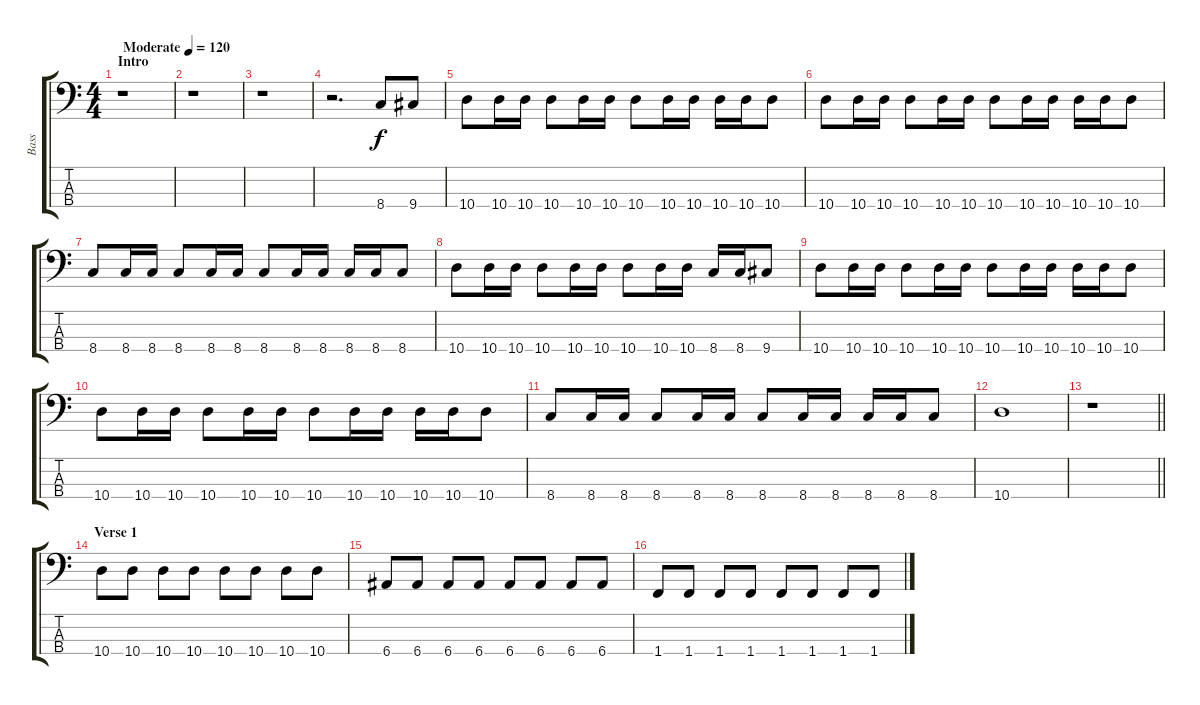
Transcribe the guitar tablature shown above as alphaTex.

\track ("Bass" "Bass") {instrument electricbassfinger}
\staff {score tabs}
\tuning (G2 D2 A1 E1) {hide}
\ts (4 4)
\section ("" "Intro")
\tempo (120 "Moderate")
\clef f4
\ks c
r.1{dy f instrument electricbassfinger} |
r.1 |
r.1 |
r.2{d} 8.4.8 9.4.8 |
10.4.8 10.4.16 10.4.16 10.4.8 10.4.16 10.4.16 10.4.8 10.4.16 10.4.16 10.4.16 10.4.16 10.4.8 |
10.4.8 10.4.16 10.4.16 10.4.8 10.4.16 10.4.16 10.4.8 10.4.16 10.4.16 10.4.16 10.4.16 10.4.8 |
8.4.8 8.4.16 8.4.16 8.4.8 8.4.16 8.4.16 8.4.8 8.4.16 8.4.16 8.4.16 8.4.16 8.4.8 |
10.4.8 10.4.16 10.4.16 10.4.8 10.4.16 10.4.16 10.4.8 10.4.16 10.4.16 8.4.16 8.4.16 9.4.8 |
10.4.8 10.4.16 10.4.16 10.4.8 10.4.16 10.4.16 10.4.8 10.4.16 10.4.16 10.4.16 10.4.16 10.4.8 |
10.4.8 10.4.16 10.4.16 10.4.8 10.4.16 10.4.16 10.4.8 10.4.16 10.4.16 10.4.16 10.4.16 10.4.8 |
8.4.8 8.4.16 8.4.16 8.4.8 8.4.16 8.4.16 8.4.8 8.4.16 8.4.16 8.4.16 8.4.16 8.4.8 |
10.4.1 |
\barLineRight lightlight
r.1 |
\section ("" "Verse 1")
10.4.8 10.4.8 10.4.8 10.4.8 10.4.8 10.4.8 10.4.8 10.4.8 |
6.4.8 6.4.8 6.4.8 6.4.8 6.4.8 6.4.8 6.4.8 6.4.8 |
1.4.8 1.4.8 1.4.8 1.4.8 1.4.8 1.4.8 1.4.8 1.4.8
